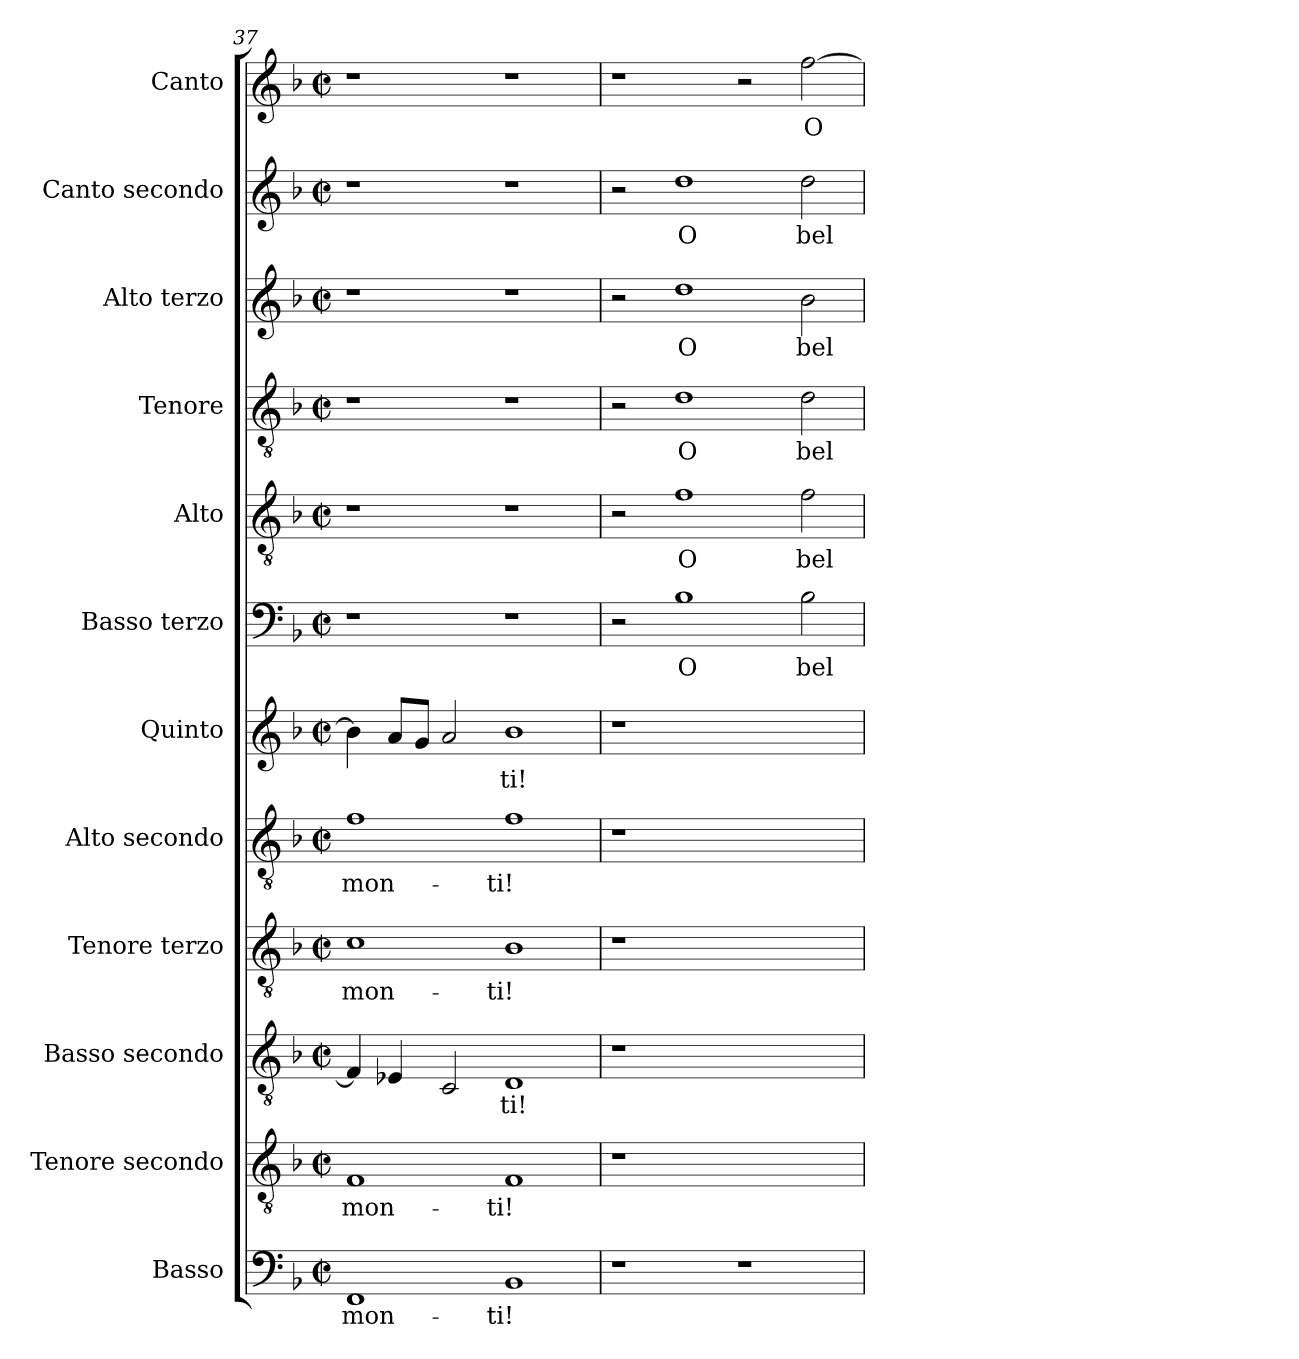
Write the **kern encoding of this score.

**kern	**text	**kern	**text	**kern	**text	**kern	**text	**kern	**text	**kern	**text	**kern	**text	**kern	**text	**kern	**text	**kern	**text	**kern	**text	**kern	**text
*part12	*part12	*part11	*part11	*part10	*part10	*part9	*part9	*part8	*part8	*part7	*part7	*part6	*part6	*part5	*part5	*part4	*part4	*part3	*part3	*part2	*part2	*part1	*part1
*staff12	*staff12	*staff11	*staff11	*staff10	*staff10	*staff9	*staff9	*staff8	*staff8	*staff7	*staff7	*staff6	*staff6	*staff5	*staff5	*staff4	*staff4	*staff3	*staff3	*staff2	*staff2	*staff1	*staff1
*I"Basso	*	*I"Tenore secondo	*	*I"Basso secondo	*	*I"Tenore terzo	*	*I"Alto secondo	*	*I"Quinto	*	*I"Basso terzo	*	*I"Alto	*	*I"Tenore	*	*I"Alto terzo	*	*I"Canto secondo	*	*I"Canto	*
*	*	*	*	*	*	*	*	*	*	*I'Q	*	*	*	*	*	*	*	*	*	*	*	*	*
*clefF4	*	*clefGv2	*	*clefGv2	*	*clefGv2	*	*clefGv2	*	*clefG2	*	*clefF4	*	*clefGv2	*	*clefGv2	*	*clefG2	*	*clefG2	*	*clefG2	*
*k[b-]	*	*k[b-]	*	*k[b-]	*	*k[b-]	*	*k[b-]	*	*k[b-]	*	*k[b-]	*	*k[b-]	*	*k[b-]	*	*k[b-]	*	*k[b-]	*	*k[b-]	*
*F:	*	*F:	*	*F:	*	*F:	*	*F:	*	*F:	*	*F:	*	*F:	*	*F:	*	*F:	*	*F:	*	*F:	*
*M2/2	*	*M2/2	*	*M2/2	*	*M2/2	*	*M2/2	*	*M2/2	*	*M2/2	*	*M2/2	*	*M2/2	*	*M2/2	*	*M2/2	*	*M2/2	*
*met(c|)	*	*met(c|)	*	*met(c|)	*	*met(c|)	*	*met(c|)	*	*met(c|)	*	*met(c|)	*	*met(c|)	*	*met(c|)	*	*met(c|)	*	*met(c|)	*	*met(c|)	*
=37	=37	=37	=37	=37	=37	=37	=37	=37	=37	=37	=37	=37	=37	=37	=37	=37	=37	=37	=37	=37	=37	=37	=37
!	!LO:LY:b:cj	!	!LO:LY:b:cj	!	!LO:LY:b:cj	!	!LO:LY:b:cj	!	!LO:LY:b:cj	!	!LO:LY:b:cj	!	!	!	!	!	!	!	!	!	!	!	!
1FF	mon-	1F	mon-	4F/]	--	1c	mon-	1f	mon-	4b-\]	--	1r	.	1r	.	1r	.	1r	.	1r	.	1r	.
!	!	!	!	!	!LO:LY:b:cj	!	!	!	!	!	!LO:LY:b:cj	!	!	!	!	!	!	!	!	!	!	!	!
.	.	.	.	4E-X/	--	.	.	.	.	8a/L	--	.	.	.	.	.	.	.	.	.	.	.	.
!	!	!	!	!	!	!	!	!	!	!	!LO:LY:b:cj	!	!	!	!	!	!	!	!	!	!	!	!
.	.	.	.	.	.	.	.	.	.	8g/J	--	.	.	.	.	.	.	.	.	.	.	.	.
!	!	!	!	!	!LO:LY:b:cj	!	!	!	!	!	!LO:LY:b:cj	!	!	!	!	!	!	!	!	!	!	!	!
.	.	.	.	2C/	--	.	.	.	.	2a/	--	.	.	.	.	.	.	.	.	.	.	.	.
!	!LO:LY:b:cj	!	!LO:LY:b:cj	!	!LO:LY:b:cj	!	!LO:LY:b:cj	!	!LO:LY:b:cj	!	!LO:LY:b:cj	!	!	!	!	!	!	!	!	!	!	!	!
1BB-	-ti!	1F	-ti!	1D	-ti!	1B-	-ti!	1f	-ti!	1b-	-ti!	1r	.	1r	.	1r	.	1r	.	1r	.	1r	.
!!LO:PB:g=z
=38	=38	=38	=38	=38	=38	=38	=38	=38	=38	=38	=38	=38	=38	=38	=38	=38	=38	=38	=38	=38	=38	=38	=38
1r	.	1r	.	1r	.	1r	.	1r	.	1r	.	2r	.	2r	.	2r	.	2r	.	2r	.	1r	.
!	!	!	!	!	!	!	!	!	!	!	!	!	!LO:LY:b:rj	!	!LO:LY:b:rj	!	!LO:LY:b:rj	!	!LO:LY:b:rj	!	!LO:LY:b:rj	!	!
.	.	.	.	.	.	.	.	.	.	.	.	1B-	O	1f	O	1d	O	1dd	O	1dd	O	.	.
1r	.	1ryy	.	1ryy	.	1ryy	.	1ryy	.	1ryy	.	.	.	.	.	.	.	.	.	.	.	2r	.
!	!	!	!	!	!	!	!	!	!	!	!	!	!LO:LY:b:rj	!	!LO:LY:b:rj	!	!LO:LY:b:rj	!	!LO:LY:b:rj	!	!LO:LY:b:rj	!	!LO:LY:b:cj
.	.	.	.	.	.	.	.	.	.	.	.	2B-\	bel	2f\	bel	2d\	bel	2b-\	bel	2dd\	bel	[>2ff\	O
=	=	=	=	=	=	=	=	=	=	=	=	=	=	=	=	=	=	=	=	=	=	=	=
*-	*-	*-	*-	*-	*-	*-	*-	*-	*-	*-	*-	*-	*-	*-	*-	*-	*-	*-	*-	*-	*-	*-	*-
